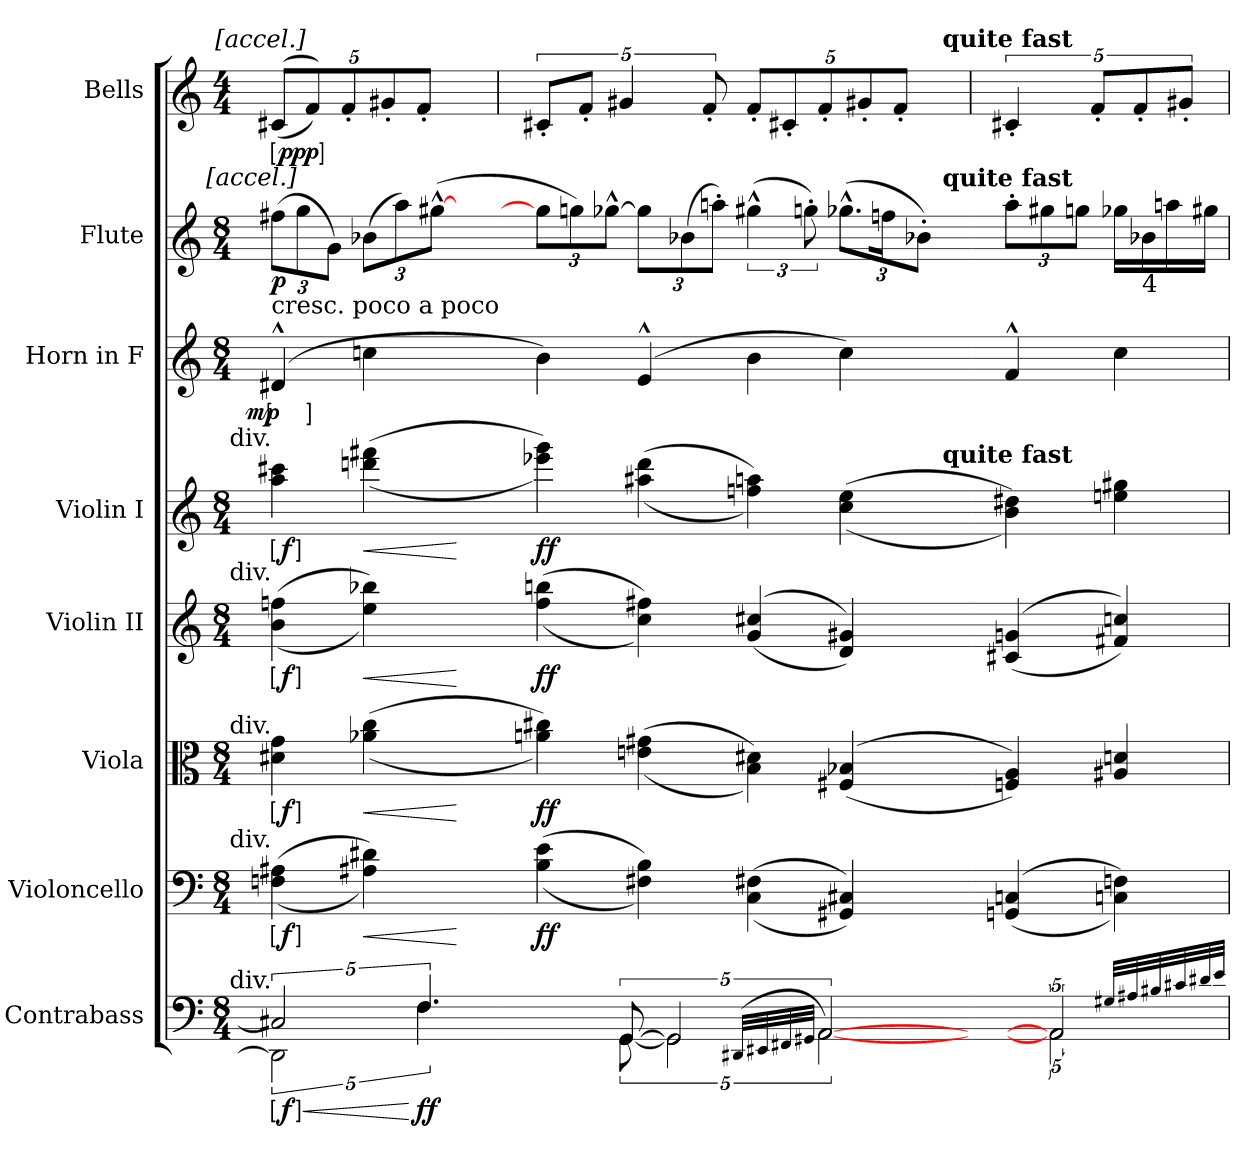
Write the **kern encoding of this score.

**kern	**dynam	**kern	**dynam	**kern	**dynam	**kern	**dynam	**kern	**dynam	**kern	**dynam	**kern	**dynam	**kern	**dynam
*part8	*part8	*part7	*part7	*part6	*part6	*part5	*part5	*part4	*part4	*part3	*part3	*part2	*part2	*part1	*part1
*staff8	*staff8	*staff7	*staff7	*staff6	*staff6	*staff5	*staff5	*staff4	*staff4	*staff3	*staff3	*staff2	*staff2	*staff1	*staff1
*I"Contrabass	*	*I"Violoncello	*	*I"Viola	*	*I"Violin II	*	*I"Violin I	*	*I"Horn in F	*	*I"Flute	*	*I"Bells	*
*I'Cb.	*	*I'Vc.	*	*I'Vla.	*	*I'Vln. II	*	*I'Vln. I	*	*I'Hn.	*	*I'Fl.	*	*	*
*clefF4	*	*clefF4	*	*clefC3	*	*clefG2	*	*clefG2	*	*clefG2	*	*clefG2	*	*clefG2	*
*ITrd7c12	*	*	*	*	*	*	*	*	*	*ITrd4c7	*	*	*	*	*
*k[]	*	*k[]	*	*k[]	*	*k[]	*	*k[]	*	*k[b-]	*	*k[]	*	*k[]	*
*M8/4	*	*M8/4	*	*M8/4	*	*M8/4	*	*M8/4	*	*M8/4	*	*M8/4	*	*M4/4	*
=	=	=	=	=	=	=	=	=	=	=	=	=	=	=	=
*^	*	*	*	*	*	*	*	*	*	*	*	*	*	*	*
!	!	!	!	!	!	!	!	!	!	!	!LO:TX:t=cresc. poco a poco	!	!	!	!	!
!	!	!	!	!	!	!	!	!	!LO:TX:a:rj:t=div.	!	!	!	!	!	!	!
!	!	!	!	!	!	!	!LO:TX:a:rj:t=div.	!	!	!	!	!	!	!	!	!
!	!	!	!	!	!LO:TX:a:rj:t=div.	!	!	!	!	!	!	!	!	!	!	!
!	!	!	!LO:TX:a:rj:t=div.	!	!	!	!	!	!	!	!	!	!	!	!	!
!LO:TX:a:rj:t=div.	!	!	!	!	!	!	!	!	!	!	!	!	!	!	!	!
!	!	!LO:HP:b	!	!	!	!	!	!	!	!	!	!	!	!	!	!
!	!	!LO:DY:n=1:ed=brack	!	!LO:DY:ed=brack	!	!LO:DY:ed=brack	!	!LO:DY:ed=brack	!	!LO:DY:ed=brack	!	!LO:DY:rj:ed=brack	!	!	!	!LO:DY:ed=brack
5%2CC#X]	5%2DDDn]	< f	(<(>4Fn 4A#X	f	4d#X 4g	f	(<(>4b 4ffn	f	4aa 4ccc#X	f	(4G#X^^	mp	(12ff#XL	p	(<(>10c#XL	ppp
!	!	!	!	!	!	!	!	!	!	!	!	!	!LO:TX:a:i:rj:t=[accel.]	!	!	!
.	.	.	.	.	.	.	.	.	.	.	.	.	12gg	.	.	.
!	!	!	!	!	!	!	!	!	!	!	!	!	!	!	!LO:TX:a:i:rj:t=[accel.]	!
.	.	.	.	.	.	.	.	.	.	.	.	.	.	.	10f))	.
.	.	.	.	.	.	.	.	.	.	.	.	.	12gJ)	.	.	.
.	.	.	.	.	.	.	.	.	.	.	.	.	.	.	10f'	.
!	!	!	!	!LO:HP:b	!	!LO:HP:b	!	!LO:HP:b	!	!LO:HP:b	!	!	!	!	!	!
.	.	.	4A#X 4d#X))	<	(<(>4a-X 4cc	<	4ee 4bb-X))	<	(<(>4dddn 4fff#X	<	4fn	.	(12b-XL	.	.	.
.	.	.	.	.	.	.	.	.	.	.	.	.	.	.	10g#X'	.
.	.	.	.	.	.	.	.	.	.	.	.	.	12aa)	.	.	.
5.FF	5.FF	[ ff	.	.	.	.	.	.	.	.	.	.	.	.	10f'J	.
.	.	.	.	.	.	.	.	.	.	.	.	.	([12gg#X^^J	.	.	.
.	.	.	5ryy	[	5ryy	[	5ryy	[	5ryy	[	5ryy	.	5ryy	.	5ryy	.
=-	=-	=	=-	=	=-	=	=-	=	=-	=	=-	=	=-	=	=	=
5ryy	5ryy	.	(<(>4B 4e	ff	4an 4cc#X))	ff	(<(>4ff 4bbn	ff	4eee-X 4ggg))	ff	4e)	.	12gg#L]	.	10c#X'L	.
.	.	.	.	.	.	.	.	.	.	.	.	.	12ggn)	.	.	.
.	.	.	.	.	.	.	.	.	.	.	.	.	.	.	10f'J	.
.	.	.	.	.	.	.	.	.	.	.	.	.	[12gg-X^^J	.	.	.
[10GGG	[10GGG	.	.	.	.	.	.	.	.	.	.	.	.	.	5g#X	.
.	.	.	4F#X 4B))	.	(<(>4en 4g#X	.	4cc 4ff#X))	.	(<(>4aa#X 4ddd	.	(4A^^	.	12gg-L]	.	.	.
5%2GGG]	5%2GGG]	.	.	.	.	.	.	.	.	.	.	.	.	.	.	.
.	.	.	.	.	.	.	.	.	.	.	.	.	(12b-X	.	.	.
.	.	.	.	.	.	.	.	.	.	.	.	.	.	.	10f'	.
.	.	.	.	.	.	.	.	.	.	.	.	.	12aan'J)	.	.	.
.	.	.	(<(>4C 4F#X	.	4B 4d#X))	.	(<(>4g 4cc#X	.	4ffn 4aan))	.	4e	.	(6gg#X^^	.	10f'L	.
.	.	.	.	.	.	.	.	.	.	.	.	.	.	.	10c#X'	.
.	.	.	.	.	.	.	.	.	.	.	.	.	12ggn')	.	.	.
(<32qqDDD#X/LLL	.	.	.	.	.	.	.	.	.	.	.	.	.	.	.	.
32qqEEE#X/	.	.	.	.	.	.	.	.	.	.	.	.	.	.	.	.
32qqFFF#X/	.	.	.	.	.	.	.	.	.	.	.	.	.	.	.	.
32qqGGG#X/JJJ	.	.	.	.	.	.	.	.	.	.	.	.	.	.	.	.
[5%2AAA)	[5%2AAA	.	.	.	.	.	.	.	.	.	.	.	.	.	10f'	.
.	.	.	4GG#X 4C#X))	.	(<(>4F#X 4B-X	.	4d 4g#X))	.	(<(>4cc 4ee	.	4f)	.	(12.gg-X^^L	.	.	.
.	.	.	.	.	.	.	.	.	.	.	.	.	.	.	10g#X'	.
.	.	.	.	.	.	.	.	.	.	.	.	.	24ffnK	.	.	.
.	.	.	.	.	.	.	.	.	.	.	.	.	.	.	10f'J	.
.	.	.	.	.	.	.	.	.	.	.	.	.	12b-X'J)	.	.	.
!	!	!	!	!	!	!	!	!	!	!	!	!	!	!	!LO:TX:a:B:t=quite fast	!
!	!	!	!	!	!	!	!	!	!	!	!	!	!LO:TX:a:B:t=quite fast	!	!	!
!	!	!	!	!	!	!	!	!	!LO:TX:a:B:t=quite fast	!	!	!	!	!	!	!
.	.	.	10ryy	.	10ryy	.	10ryy	.	10ryy	.	10ryy	.	10ryy	.	10ryy	.
=-	=-	=	=-	=	=-	=	=-	=	=-	=	=-	=	=-	=	=	=
10ryy	10ryy	.	(<(>4GGn 4Cn	.	4Fn 4A))	.	(<(>4c#X 4gn	.	4b 4dd#X))	.	4B-^^	.	12aa'L	.	5c#X'	.
.	.	.	.	.	.	.	.	.	.	.	.	.	12gg#X	.	.	.
5%2AAA]	5%2AAA]	.	.	.	.	.	.	.	.	.	.	.	.	.	.	.
.	.	.	.	.	.	.	.	.	.	.	.	.	12ggnJ	.	.	.
.	.	.	.	.	.	.	.	.	.	.	.	.	.	.	10f'L	.
.	.	.	4Cn 4Fn))	.	4A#X 4dn	.	4f#X 4ccn))	.	4een 4gg#X	.	4f	.	16gg-XLL	.	.	.
.	.	.	.	.	.	.	.	.	.	.	.	.	.	.	10f'	.
!	!	!	!	!	!	!	!	!	!	!	!	!	!LO:TX:b:t=4	!	!	!
.	.	.	.	.	.	.	.	.	.	.	.	.	16b-X	.	.	.
.	.	.	.	.	.	.	.	.	.	.	.	.	16aan	.	.	.
.	.	.	.	.	.	.	.	.	.	.	.	.	.	.	10g#X'J	.
.	.	.	.	.	.	.	.	.	.	.	.	.	16gg#XJJ	.	.	.
*v	*v	*	*	*	*	*	*	*	*	*	*	*	*	*	*	*
32qqGG#X/LLL	.	.	.	.	.	.	.	.	.	.	.	.	.	.	.
32qqAA#X/	.	.	.	.	.	.	.	.	.	.	.	.	.	.	.
32qqBB#X/	.	.	.	.	.	.	.	.	.	.	.	.	.	.	.
32qqC#X/	.	.	.	.	.	.	.	.	.	.	.	.	.	.	.
32qqD#X/	.	.	.	.	.	.	.	.	.	.	.	.	.	.	.
32qqE/JJJ	.	.	.	.	.	.	.	.	.	.	.	.	.	.	.
=	=	=	=	=	=	=	=	=	=	=	=	=	=	=	=
*-	*-	*-	*-	*-	*-	*-	*-	*-	*-	*-	*-	*-	*-	*-	*-
